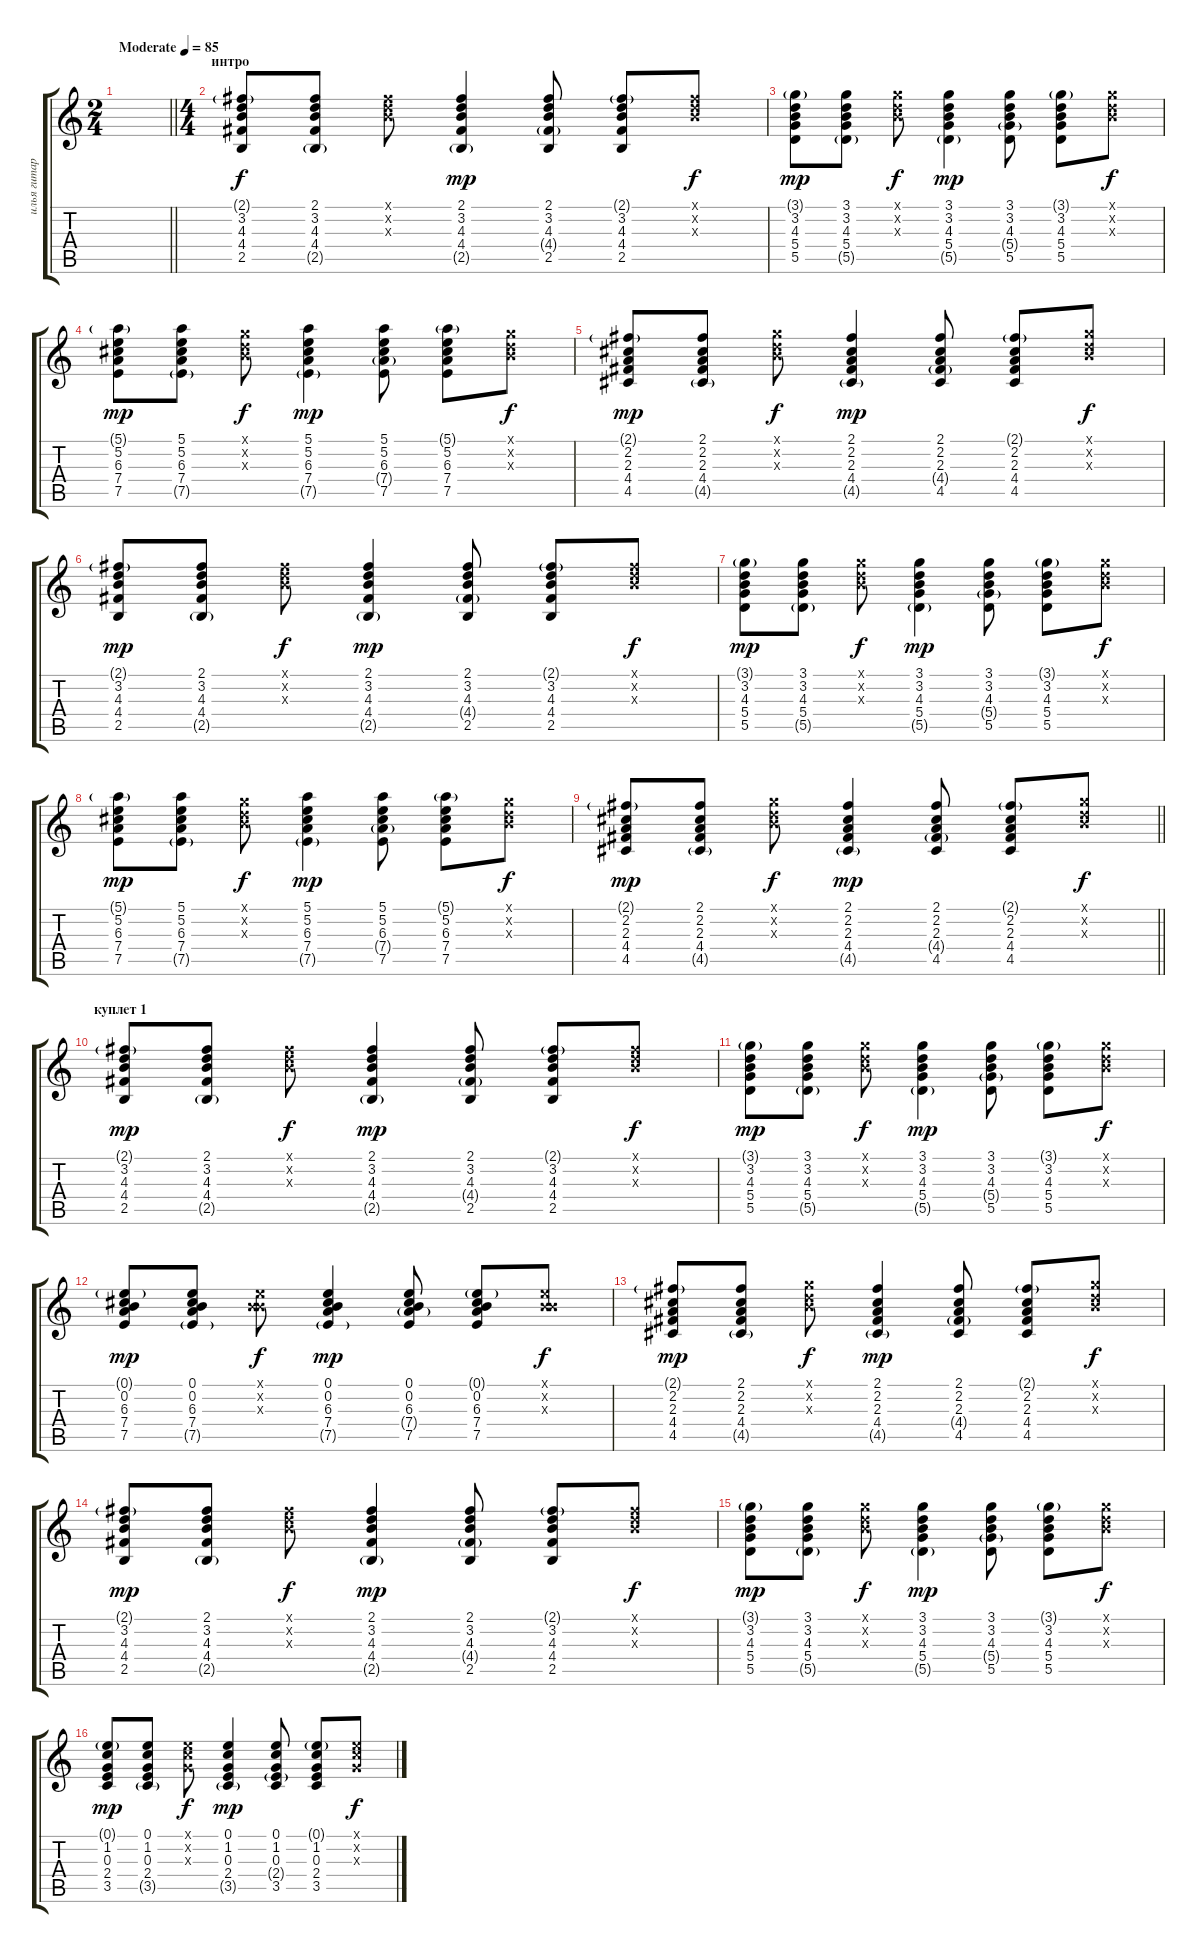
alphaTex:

\track ("илья гитара" "илья гитар") {instrument acousticguitarsteel}
\staff {score tabs}
\tuning (E4 B3 G3 D3 A2 E2) {hide}
\ts (2 4)
\tempo (85 "Moderate")
\clef g2
\barLineRight lightlight
\ks c
|
\ts (4 4)
\section ("" "интро")
(2.1{g} 3.2 4.3 4.4 2.5).8 (2.1 3.2 4.3 4.4 2.5{g}).8 (2.1{x} 3.2{x} 4.3{x}).8{dy f} (2.1 3.2 4.3 4.4 2.5{g}).4{dy mp} (2.1 3.2 4.3 4.4{g} 2.5).8 (2.1{g} 3.2 4.3 4.4 2.5).8 (2.1{x} 3.2{x} 4.3{x}).8{dy f} |
(3.1{g} 3.2 4.3 5.4 5.5).8{dy mp} (3.1 3.2 4.3 5.4 5.5{g}).8 (3.1{x} 3.2{x} 4.3{x}).8{dy f} (3.1 3.2 4.3 5.4 5.5{g}).4{dy mp} (3.1 3.2 4.3 5.4{g} 5.5).8 (3.1{g} 3.2 4.3 5.4 5.5).8 (3.1{x} 3.2{x} 4.3{x}).8{dy f} |
(5.1{g} 5.2 6.3 7.4 7.5).8{dy mp} (5.1 5.2 6.3 7.4 7.5{g}).8 (3.1{x} 3.2{x} 4.3{x}).8{dy f} (5.1 5.2 6.3 7.4 7.5{g}).4{dy mp} (5.1 5.2 6.3 7.4{g} 7.5).8 (5.1{g} 5.2 6.3 7.4 7.5).8 (3.1{x} 3.2{x} 4.3{x}).8{dy f} |
(2.1{g} 2.2 2.3 4.4 4.5).8{dy mp} (2.1 2.2 2.3 4.4 4.5{g}).8 (3.1{x} 3.2{x} 4.3{x}).8{dy f} (2.1 2.2 2.3 4.4 4.5{g}).4{dy mp} (2.1 2.2 2.3 4.4{g} 4.5).8 (2.1{g} 2.2 2.3 4.4 4.5).8 (3.1{x} 3.2{x} 4.3{x}).8{dy f} |
(2.1{g} 3.2 4.3 4.4 2.5).8{dy mp} (2.1 3.2 4.3 4.4 2.5{g}).8 (2.1{x} 3.2{x} 4.3{x}).8{dy f} (2.1 3.2 4.3 4.4 2.5{g}).4{dy mp} (2.1 3.2 4.3 4.4{g} 2.5).8 (2.1{g} 3.2 4.3 4.4 2.5).8 (2.1{x} 3.2{x} 4.3{x}).8{dy f} |
(3.1{g} 3.2 4.3 5.4 5.5).8{dy mp} (3.1 3.2 4.3 5.4 5.5{g}).8 (3.1{x} 3.2{x} 4.3{x}).8{dy f} (3.1 3.2 4.3 5.4 5.5{g}).4{dy mp} (3.1 3.2 4.3 5.4{g} 5.5).8 (3.1{g} 3.2 4.3 5.4 5.5).8 (3.1{x} 3.2{x} 4.3{x}).8{dy f} |
(5.1{g} 5.2 6.3 7.4 7.5).8{dy mp} (5.1 5.2 6.3 7.4 7.5{g}).8 (3.1{x} 3.2{x} 4.3{x}).8{dy f} (5.1 5.2 6.3 7.4 7.5{g}).4{dy mp} (5.1 5.2 6.3 7.4{g} 7.5).8 (5.1{g} 5.2 6.3 7.4 7.5).8 (3.1{x} 3.2{x} 4.3{x}).8{dy f} |
\barLineRight lightlight
(2.1{g} 2.2 2.3 4.4 4.5).8{dy mp} (2.1 2.2 2.3 4.4 4.5{g}).8 (3.1{x} 3.2{x} 4.3{x}).8{dy f} (2.1 2.2 2.3 4.4 4.5{g}).4{dy mp} (2.1 2.2 2.3 4.4{g} 4.5).8 (2.1{g} 2.2 2.3 4.4 4.5).8 (3.1{x} 3.2{x} 4.3{x}).8{dy f} |
\section ("" "куплет 1")
(2.1{g} 3.2 4.3 4.4 2.5).8{dy mp} (2.1 3.2 4.3 4.4 2.5{g}).8 (2.1{x} 3.2{x} 4.3{x}).8{dy f} (2.1 3.2 4.3 4.4 2.5{g}).4{dy mp} (2.1 3.2 4.3 4.4{g} 2.5).8 (2.1{g} 3.2 4.3 4.4 2.5).8 (2.1{x} 3.2{x} 4.3{x}).8{dy f} |
(3.1{g} 3.2 4.3 5.4 5.5).8{dy mp} (3.1 3.2 4.3 5.4 5.5{g}).8 (3.1{x} 3.2{x} 4.3{x}).8{dy f} (3.1 3.2 4.3 5.4 5.5{g}).4{dy mp} (3.1 3.2 4.3 5.4{g} 5.5).8 (3.1{g} 3.2 4.3 5.4 5.5).8 (3.1{x} 3.2{x} 4.3{x}).8{dy f} |
(0.1{g} 0.2 6.3 7.4 7.5).8{dy mp} (0.1 0.2 6.3 7.4 7.5{g}).8 (0.1{x} 0.2{x} 4.3{x}).8{dy f} (0.1 0.2 6.3 7.4 7.5{g}).4{dy mp} (0.1 0.2 6.3 7.4{g} 7.5).8 (0.1{g} 0.2 6.3 7.4 7.5).8 (0.1{x} 0.2{x} 4.3{x}).8{dy f} |
(2.1{g} 2.2 2.3 4.4 4.5).8{dy mp} (2.1 2.2 2.3 4.4 4.5{g}).8 (3.1{x} 3.2{x} 4.3{x}).8{dy f} (2.1 2.2 2.3 4.4 4.5{g}).4{dy mp} (2.1 2.2 2.3 4.4{g} 4.5).8 (2.1{g} 2.2 2.3 4.4 4.5).8 (3.1{x} 3.2{x} 4.3{x}).8{dy f} |
(2.1{g} 3.2 4.3 4.4 2.5).8{dy mp} (2.1 3.2 4.3 4.4 2.5{g}).8 (2.1{x} 3.2{x} 4.3{x}).8{dy f} (2.1 3.2 4.3 4.4 2.5{g}).4{dy mp} (2.1 3.2 4.3 4.4{g} 2.5).8 (2.1{g} 3.2 4.3 4.4 2.5).8 (2.1{x} 3.2{x} 4.3{x}).8{dy f} |
(3.1{g} 3.2 4.3 5.4 5.5).8{dy mp} (3.1 3.2 4.3 5.4 5.5{g}).8 (3.1{x} 3.2{x} 4.3{x}).8{dy f} (3.1 3.2 4.3 5.4 5.5{g}).4{dy mp} (3.1 3.2 4.3 5.4{g} 5.5).8 (3.1{g} 3.2 4.3 5.4 5.5).8 (3.1{x} 3.2{x} 4.3{x}).8{dy f} |
(0.1{g} 1.2 0.3 2.4 3.5).8{dy mp} (0.1 1.2 0.3 2.4 3.5{g}).8 (0.1{x} 1.2{x} 0.3{x}).8{dy f} (0.1 1.2 0.3 2.4 3.5{g}).4{dy mp} (0.1 1.2 0.3 2.4{g} 3.5).8 (0.1{g} 1.2 0.3 2.4 3.5).8 (0.1{x} 1.2{x} 0.3{x}).8{dy f}
